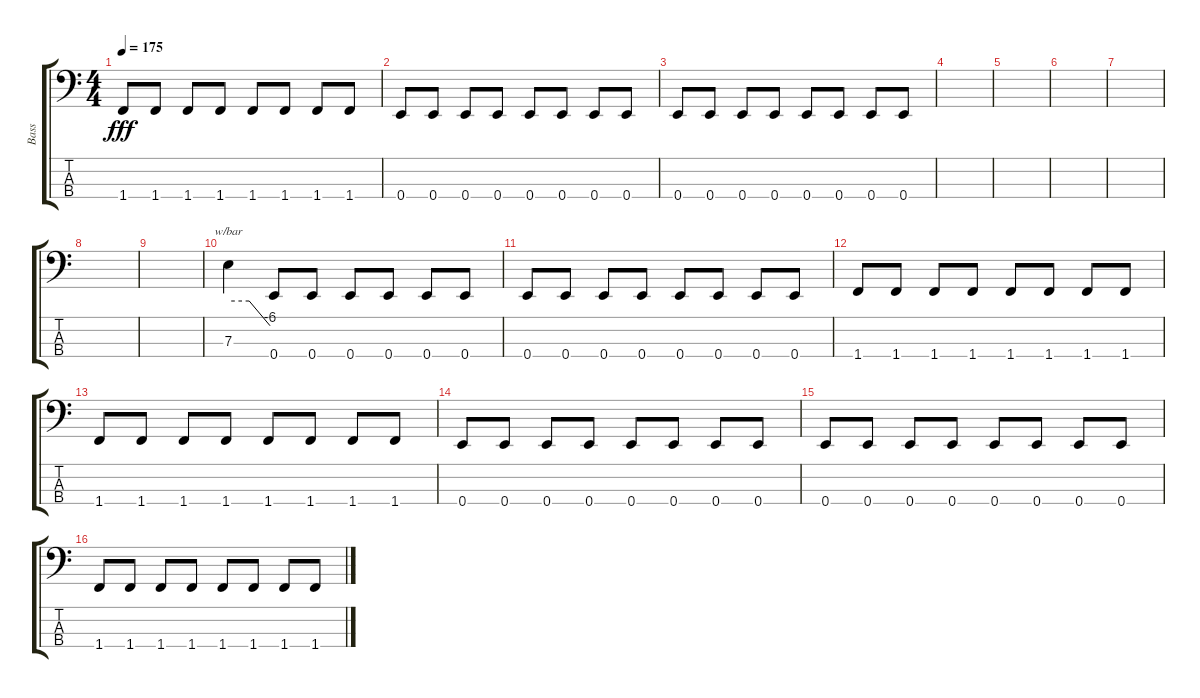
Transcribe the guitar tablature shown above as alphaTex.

\track ("Bass" "Bass") {instrument electricbasspick}
\staff {score tabs}
\tuning (G2 D2 A1 E1) {hide}
\ts (4 4)
\tempo 175
\clef f4
\ks c
1.4.8{dy fff} 1.4.8 1.4.8 1.4.8 1.4.8 1.4.8 1.4.8 1.4.8 |
0.4.8 0.4.8 0.4.8 0.4.8 0.4.8 0.4.8 0.4.8 0.4.8 |
0.4.8 0.4.8 0.4.8 0.4.8 0.4.8 0.4.8 0.4.8 0.4.8 |
|
|
|
|
|
|
7.3.4{tbe (custom default 0 0 30 0 60 -24)} 0.4.8 0.4.8 0.4.8 0.4.8 0.4.8 0.4.8 |
0.4.8 0.4.8 0.4.8 0.4.8 0.4.8 0.4.8 0.4.8 0.4.8 |
1.4.8 1.4.8 1.4.8 1.4.8 1.4.8 1.4.8 1.4.8 1.4.8 |
1.4.8 1.4.8 1.4.8 1.4.8 1.4.8 1.4.8 1.4.8 1.4.8 |
0.4.8 0.4.8 0.4.8 0.4.8 0.4.8 0.4.8 0.4.8 0.4.8 |
0.4.8 0.4.8 0.4.8 0.4.8 0.4.8 0.4.8 0.4.8 0.4.8 |
1.4.8 1.4.8 1.4.8 1.4.8 1.4.8 1.4.8 1.4.8 1.4.8
